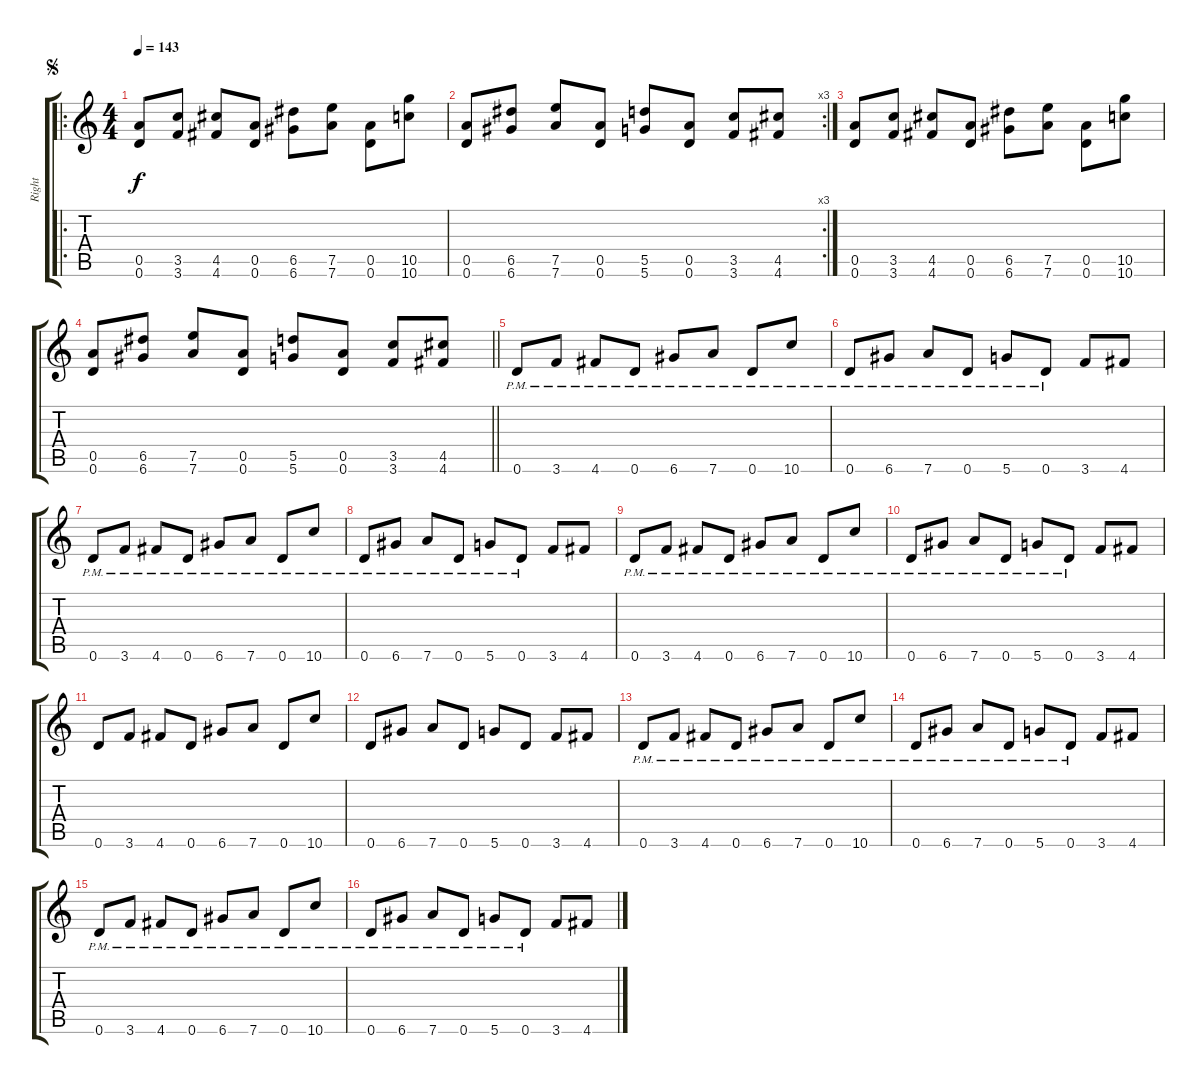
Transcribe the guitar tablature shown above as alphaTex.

\track ("Right" "Right") {instrument overdrivenguitar}
\staff {score tabs}
\tuning (E4 B3 G3 D3 A2 D2) {hide}
\ro
\ts (4 4)
\jump segno
\tempo 143
\clef g2
\ks c
(0.5 0.6).8{ot 8vb dy f} (3.5 3.6).8{ot 8vb} (4.5 4.6).8{ot 8vb} (0.5 0.6).8{ot 8vb} (6.5 6.6).8{ot 8vb} (7.5 7.6).8{ot 8vb} (0.5 0.6).8{ot 8vb} (10.5 10.6).8{ot 8vb} |
\rc 3
(0.5 0.6).8{ot 8vb} (6.5 6.6).8{ot 8vb} (7.5 7.6).8{ot 8vb} (0.5 0.6).8{ot 8vb} (5.5 5.6).8{ot 8vb} (0.5 0.6).8{ot 8vb} (3.5 3.6).8{ot 8vb} (4.5 4.6).8{ot 8vb} |
(0.5 0.6).8{ot 8vb} (3.5 3.6).8{ot 8vb} (4.5 4.6).8{ot 8vb} (0.5 0.6).8{ot 8vb} (6.5 6.6).8{ot 8vb} (7.5 7.6).8{ot 8vb} (0.5 0.6).8{ot 8vb} (10.5 10.6).8{ot 8vb} |
\barLineRight lightlight
(0.5 0.6).8{ot 8vb} (6.5 6.6).8{ot 8vb} (7.5 7.6).8{ot 8vb} (0.5 0.6).8{ot 8vb} (5.5 5.6).8{ot 8vb} (0.5 0.6).8{ot 8vb} (3.5 3.6).8{ot 8vb} (4.5 4.6).8{ot 8vb} |
0.6{pm}.8{ot 8vb} 3.6{pm}.8{ot 8vb} 4.6{pm}.8{ot 8vb} 0.6{pm}.8{ot 8vb} 6.6{pm}.8{ot 8vb} 7.6{pm}.8{ot 8vb} 0.6{pm}.8{ot 8vb} 10.6{pm}.8{ot 8vb} |
0.6{pm}.8{ot 8vb} 6.6{pm}.8{ot 8vb} 7.6{pm}.8{ot 8vb} 0.6{pm}.8{ot 8vb} 5.6{pm}.8{ot 8vb} 0.6{pm}.8{ot 8vb} 3.6.8{ot 8vb} 4.6.8{ot 8vb} |
0.6{pm}.8{ot 8vb} 3.6{pm}.8{ot 8vb} 4.6{pm}.8{ot 8vb} 0.6{pm}.8{ot 8vb} 6.6{pm}.8{ot 8vb} 7.6{pm}.8{ot 8vb} 0.6{pm}.8{ot 8vb} 10.6{pm}.8{ot 8vb} |
0.6{pm}.8{ot 8vb} 6.6{pm}.8{ot 8vb} 7.6{pm}.8{ot 8vb} 0.6{pm}.8{ot 8vb} 5.6{pm}.8{ot 8vb} 0.6{pm}.8{ot 8vb} 3.6.8{ot 8vb} 4.6.8{ot 8vb} |
0.6{pm}.8{ot 8vb} 3.6{pm}.8{ot 8vb} 4.6{pm}.8{ot 8vb} 0.6{pm}.8{ot 8vb} 6.6{pm}.8{ot 8vb} 7.6{pm}.8{ot 8vb} 0.6{pm}.8{ot 8vb} 10.6{pm}.8{ot 8vb} |
0.6{pm}.8{ot 8vb} 6.6{pm}.8{ot 8vb} 7.6{pm}.8{ot 8vb} 0.6{pm}.8{ot 8vb} 5.6{pm}.8{ot 8vb} 0.6{pm}.8{ot 8vb} 3.6.8{ot 8vb} 4.6.8{ot 8vb} |
0.6.8{ot 8vb} 3.6.8{ot 8vb} 4.6.8{ot 8vb} 0.6.8{ot 8vb} 6.6.8{ot 8vb} 7.6.8{ot 8vb} 0.6.8{ot 8vb} 10.6.8{ot 8vb} |
0.6.8{ot 8vb} 6.6.8{ot 8vb} 7.6.8{ot 8vb} 0.6.8{ot 8vb} 5.6.8{ot 8vb} 0.6.8{ot 8vb} 3.6.8{ot 8vb} 4.6.8{ot 8vb} |
0.6{pm}.8{ot 8vb} 3.6{pm}.8{ot 8vb} 4.6{pm}.8{ot 8vb} 0.6{pm}.8{ot 8vb} 6.6{pm}.8{ot 8vb} 7.6{pm}.8{ot 8vb} 0.6{pm}.8{ot 8vb} 10.6{pm}.8{ot 8vb} |
0.6{pm}.8{ot 8vb} 6.6{pm}.8{ot 8vb} 7.6{pm}.8{ot 8vb} 0.6{pm}.8{ot 8vb} 5.6{pm}.8{ot 8vb} 0.6{pm}.8{ot 8vb} 3.6.8{ot 8vb} 4.6.8{ot 8vb} |
0.6{pm}.8{ot 8vb} 3.6{pm}.8{ot 8vb} 4.6{pm}.8{ot 8vb} 0.6{pm}.8{ot 8vb} 6.6{pm}.8{ot 8vb} 7.6{pm}.8{ot 8vb} 0.6{pm}.8{ot 8vb} 10.6{pm}.8{ot 8vb} |
0.6{pm}.8{ot 8vb} 6.6{pm}.8{ot 8vb} 7.6{pm}.8{ot 8vb} 0.6{pm}.8{ot 8vb} 5.6{pm}.8{ot 8vb} 0.6{pm}.8{ot 8vb} 3.6.8{ot 8vb} 4.6.8{ot 8vb}
